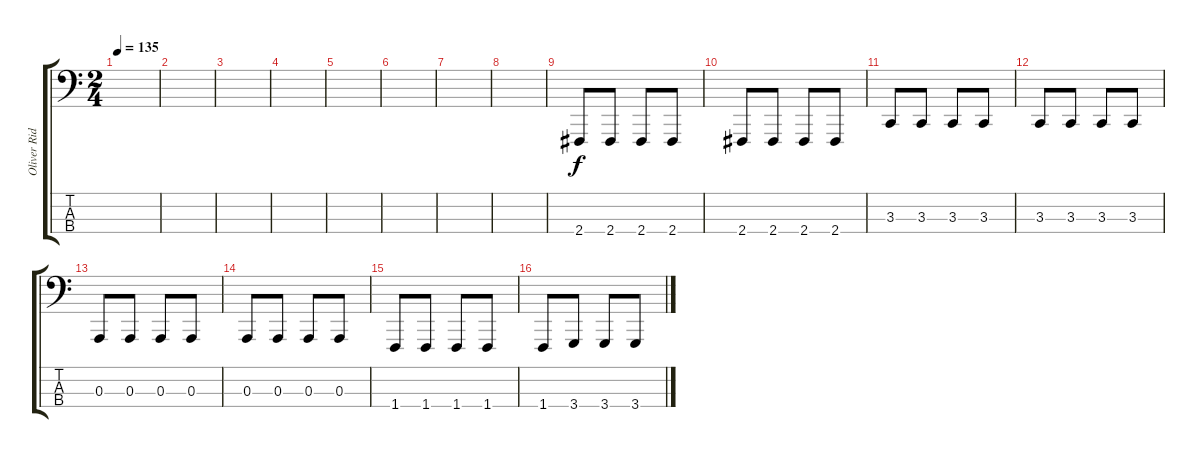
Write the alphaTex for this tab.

\track ("Oliver Ridel / Bass 2" "Oliver Rid") {instrument lead2sawtooth}
\staff {score tabs}
\tuning (G2 D2 A1 E1) {hide}
\ts (2 4)
\tempo 135
\clef f4
\ks c
|
|
|
|
|
|
|
|
2.4.8 2.4.8 2.4.8 2.4.8 |
2.4.8 2.4.8 2.4.8 2.4.8 |
3.3.8 3.3.8 3.3.8 3.3.8 |
3.3.8 3.3.8 3.3.8 3.3.8 |
0.3.8 0.3.8 0.3.8 0.3.8 |
0.3.8 0.3.8 0.3.8 0.3.8 |
1.4.8 1.4.8 1.4.8 1.4.8 |
1.4.8 3.4.8 3.4.8 3.4.8
